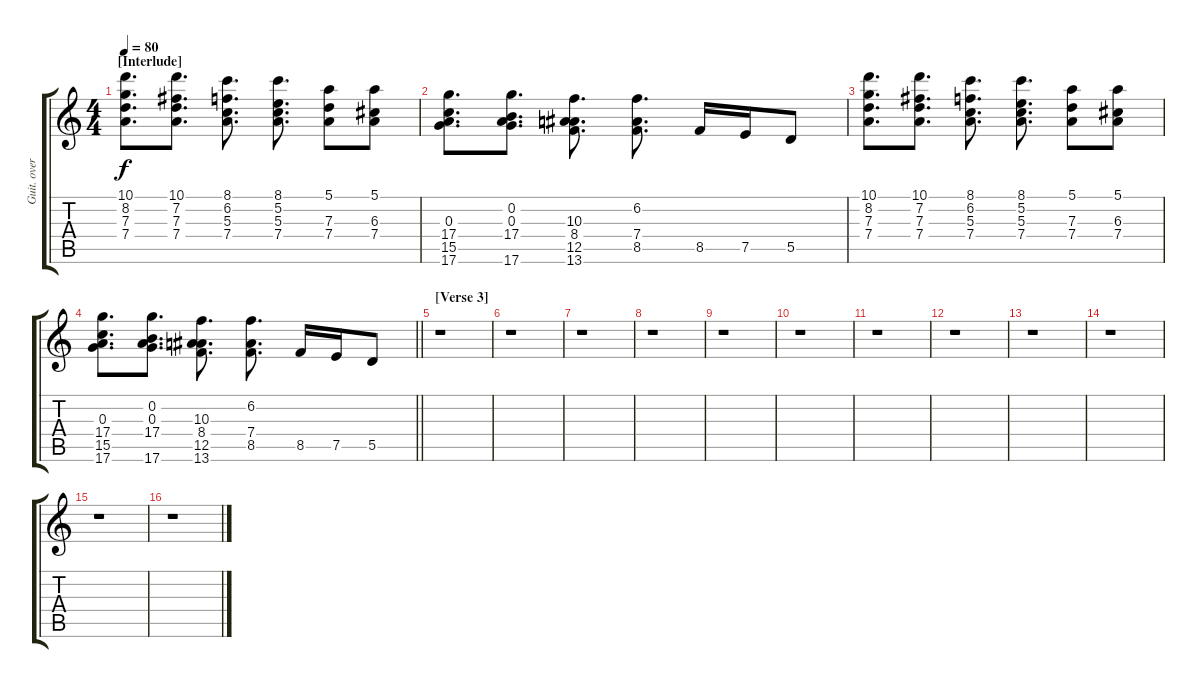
\track ("Guit. overdub" "Guit. over") {instrument overdrivenguitar}
\staff {score tabs}
\tuning (E4 B3 G3 D3 A2 E2) {hide}
\ts (4 4)
\section ("" "[Interlude]")
\tempo 80
\clef g2
\ks c
(10.1 8.2 7.3 7.4).8{d dy f} (10.1 7.2 7.3 7.4).8{d} (8.1 6.2 5.3 7.4).8{d} (8.1 5.2 5.3 7.4).8{d} (5.1 7.3 7.4).8 (5.1 6.3 7.4).8 |
(0.3 17.4 15.5 17.6).8{d} (0.2 0.3 17.4 17.6).8{d} (10.3 8.4 12.5 13.6).8{d} (6.2 7.4 8.5).8{d} 8.5.16 7.5.16 5.5.8 |
(10.1 8.2 7.3 7.4).8{d} (10.1 7.2 7.3 7.4).8{d} (8.1 6.2 5.3 7.4).8{d} (8.1 5.2 5.3 7.4).8{d} (5.1 7.3 7.4).8 (5.1 6.3 7.4).8 |
\barLineRight lightlight
(0.3 17.4 15.5 17.6).8{d} (0.2 0.3 17.4 17.6).8{d} (10.3 8.4 12.5 13.6).8{d} (6.2 7.4 8.5).8{d} 8.5.16 7.5.16 5.5.8 |
\section ("" "[Verse 3]")
r.1 |
r.1 |
r.1 |
r.1 |
r.1 |
r.1 |
r.1 |
r.1 |
r.1 |
r.1 |
r.1 |
r.1
